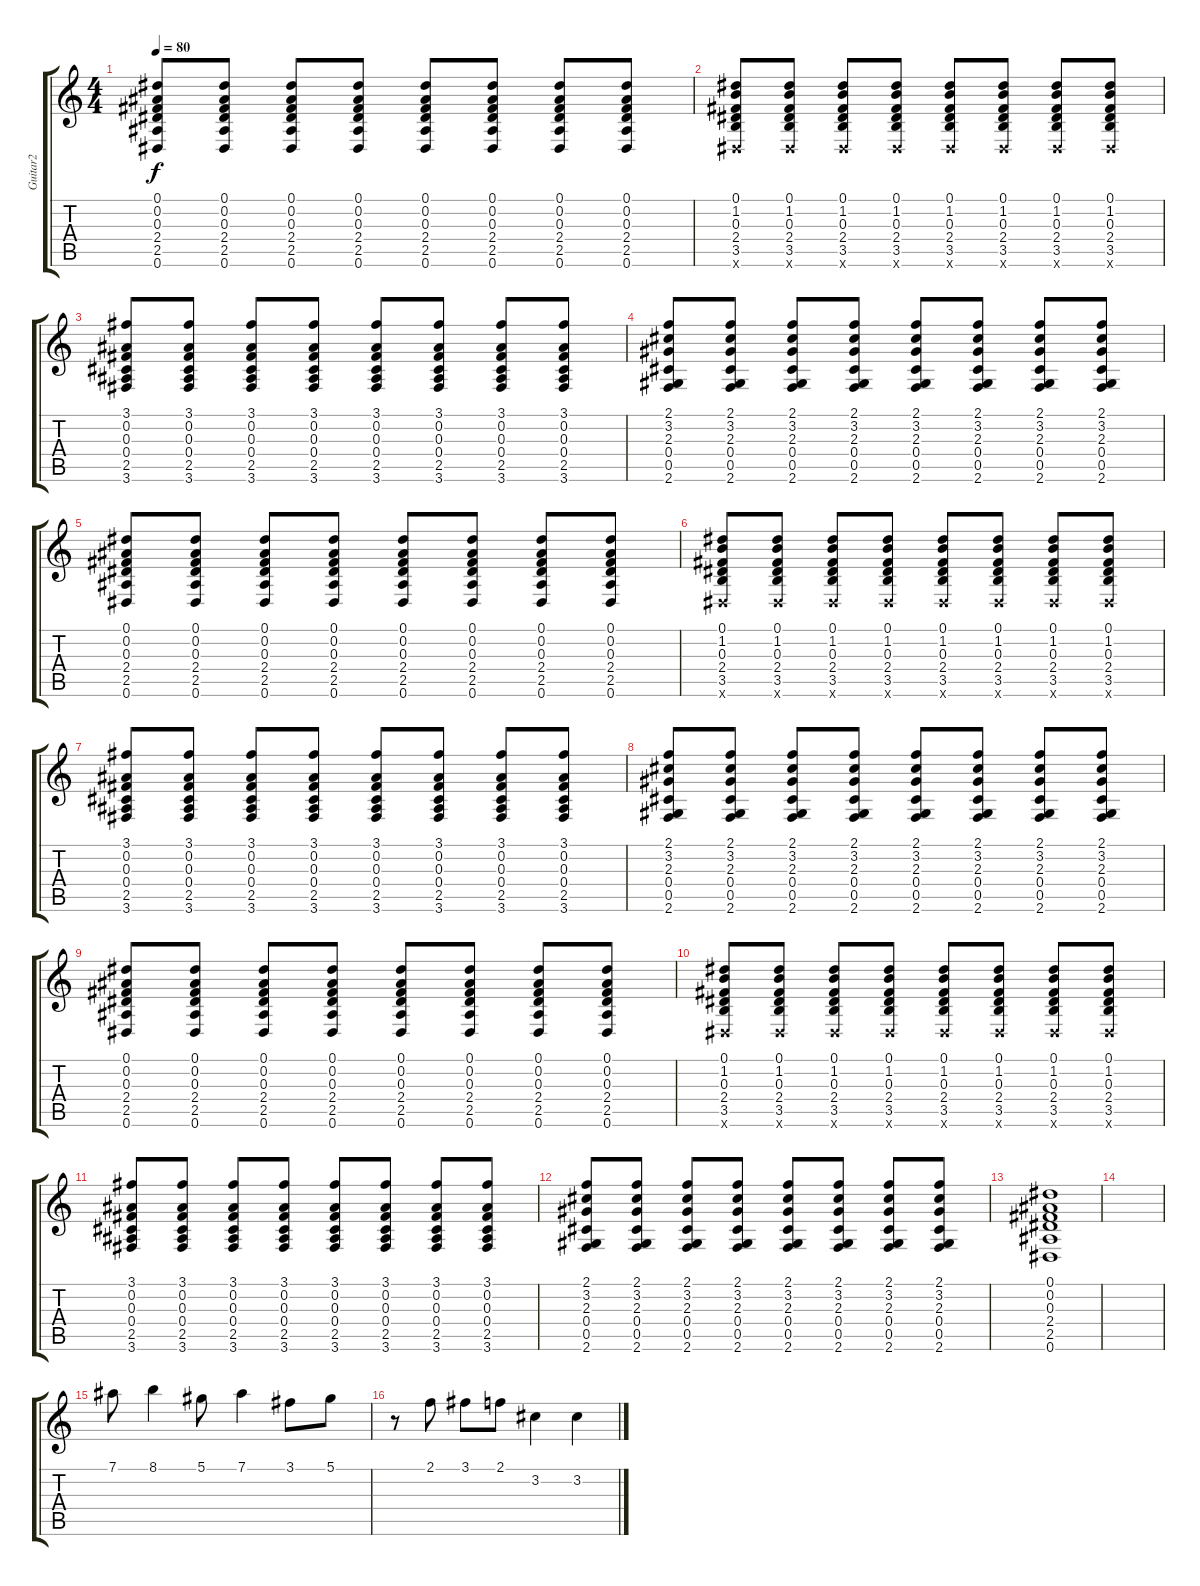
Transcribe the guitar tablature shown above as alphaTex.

\track ("Guitar2" "Guitar2") {instrument overdrivenguitar}
\staff {score tabs}
\tuning (Eb4 Bb3 Gb3 Db3 Ab2 Eb2) {hide}
\ts (4 4)
\tempo 80
\clef g2
\ks c
(0.1 0.2 0.3 2.4 2.5 0.6).8{dy f} (0.1 0.2 0.3 2.4 2.5 0.6).8 (0.1 0.2 0.3 2.4 2.5 0.6).8 (0.1 0.2 0.3 2.4 2.5 0.6).8 (0.1 0.2 0.3 2.4 2.5 0.6).8 (0.1 0.2 0.3 2.4 2.5 0.6).8 (0.1 0.2 0.3 2.4 2.5 0.6).8 (0.1 0.2 0.3 2.4 2.5 0.6).8 |
(0.1 1.2 0.3 2.4 3.5 0.6{x}).8 (0.1 1.2 0.3 2.4 3.5 0.6{x}).8 (0.1 1.2 0.3 2.4 3.5 0.6{x}).8 (0.1 1.2 0.3 2.4 3.5 0.6{x}).8 (0.1 1.2 0.3 2.4 3.5 0.6{x}).8 (0.1 1.2 0.3 2.4 3.5 0.6{x}).8 (0.1 1.2 0.3 2.4 3.5 0.6{x}).8 (0.1 1.2 0.3 2.4 3.5 0.6{x}).8 |
(3.1 0.2 0.3 0.4 2.5 3.6).8 (3.1 0.2 0.3 0.4 2.5 3.6).8 (3.1 0.2 0.3 0.4 2.5 3.6).8 (3.1 0.2 0.3 0.4 2.5 3.6).8 (3.1 0.2 0.3 0.4 2.5 3.6).8 (3.1 0.2 0.3 0.4 2.5 3.6).8 (3.1 0.2 0.3 0.4 2.5 3.6).8 (3.1 0.2 0.3 0.4 2.5 3.6).8 |
(2.1 3.2 2.3 0.4 0.5 2.6).8 (2.1 3.2 2.3 0.4 0.5 2.6).8 (2.1 3.2 2.3 0.4 0.5 2.6).8 (2.1 3.2 2.3 0.4 0.5 2.6).8 (2.1 3.2 2.3 0.4 0.5 2.6).8 (2.1 3.2 2.3 0.4 0.5 2.6).8 (2.1 3.2 2.3 0.4 0.5 2.6).8 (2.1 3.2 2.3 0.4 0.5 2.6).8 |
(0.1 0.2 0.3 2.4 2.5 0.6).8 (0.1 0.2 0.3 2.4 2.5 0.6).8 (0.1 0.2 0.3 2.4 2.5 0.6).8 (0.1 0.2 0.3 2.4 2.5 0.6).8 (0.1 0.2 0.3 2.4 2.5 0.6).8 (0.1 0.2 0.3 2.4 2.5 0.6).8 (0.1 0.2 0.3 2.4 2.5 0.6).8 (0.1 0.2 0.3 2.4 2.5 0.6).8 |
(0.1 1.2 0.3 2.4 3.5 0.6{x}).8 (0.1 1.2 0.3 2.4 3.5 0.6{x}).8 (0.1 1.2 0.3 2.4 3.5 0.6{x}).8 (0.1 1.2 0.3 2.4 3.5 0.6{x}).8 (0.1 1.2 0.3 2.4 3.5 0.6{x}).8 (0.1 1.2 0.3 2.4 3.5 0.6{x}).8 (0.1 1.2 0.3 2.4 3.5 0.6{x}).8 (0.1 1.2 0.3 2.4 3.5 0.6{x}).8 |
(3.1 0.2 0.3 0.4 2.5 3.6).8 (3.1 0.2 0.3 0.4 2.5 3.6).8 (3.1 0.2 0.3 0.4 2.5 3.6).8 (3.1 0.2 0.3 0.4 2.5 3.6).8 (3.1 0.2 0.3 0.4 2.5 3.6).8 (3.1 0.2 0.3 0.4 2.5 3.6).8 (3.1 0.2 0.3 0.4 2.5 3.6).8 (3.1 0.2 0.3 0.4 2.5 3.6).8 |
(2.1 3.2 2.3 0.4 0.5 2.6).8 (2.1 3.2 2.3 0.4 0.5 2.6).8 (2.1 3.2 2.3 0.4 0.5 2.6).8 (2.1 3.2 2.3 0.4 0.5 2.6).8 (2.1 3.2 2.3 0.4 0.5 2.6).8 (2.1 3.2 2.3 0.4 0.5 2.6).8 (2.1 3.2 2.3 0.4 0.5 2.6).8 (2.1 3.2 2.3 0.4 0.5 2.6).8 |
(0.1 0.2 0.3 2.4 2.5 0.6).8 (0.1 0.2 0.3 2.4 2.5 0.6).8 (0.1 0.2 0.3 2.4 2.5 0.6).8 (0.1 0.2 0.3 2.4 2.5 0.6).8 (0.1 0.2 0.3 2.4 2.5 0.6).8 (0.1 0.2 0.3 2.4 2.5 0.6).8 (0.1 0.2 0.3 2.4 2.5 0.6).8 (0.1 0.2 0.3 2.4 2.5 0.6).8 |
(0.1 1.2 0.3 2.4 3.5 0.6{x}).8 (0.1 1.2 0.3 2.4 3.5 0.6{x}).8 (0.1 1.2 0.3 2.4 3.5 0.6{x}).8 (0.1 1.2 0.3 2.4 3.5 0.6{x}).8 (0.1 1.2 0.3 2.4 3.5 0.6{x}).8 (0.1 1.2 0.3 2.4 3.5 0.6{x}).8 (0.1 1.2 0.3 2.4 3.5 0.6{x}).8 (0.1 1.2 0.3 2.4 3.5 0.6{x}).8 |
(3.1 0.2 0.3 0.4 2.5 3.6).8 (3.1 0.2 0.3 0.4 2.5 3.6).8 (3.1 0.2 0.3 0.4 2.5 3.6).8 (3.1 0.2 0.3 0.4 2.5 3.6).8 (3.1 0.2 0.3 0.4 2.5 3.6).8 (3.1 0.2 0.3 0.4 2.5 3.6).8 (3.1 0.2 0.3 0.4 2.5 3.6).8 (3.1 0.2 0.3 0.4 2.5 3.6).8 |
(2.1 3.2 2.3 0.4 0.5 2.6).8 (2.1 3.2 2.3 0.4 0.5 2.6).8 (2.1 3.2 2.3 0.4 0.5 2.6).8 (2.1 3.2 2.3 0.4 0.5 2.6).8 (2.1 3.2 2.3 0.4 0.5 2.6).8 (2.1 3.2 2.3 0.4 0.5 2.6).8 (2.1 3.2 2.3 0.4 0.5 2.6).8 (2.1 3.2 2.3 0.4 0.5 2.6).8 |
(0.1 0.2 0.3 2.4 2.5 0.6).1 |
|
7.1.8 8.1.4 5.1.8 7.1.4 3.1.8 5.1.8 |
r.8 2.1.8 3.1.8 2.1.8 3.2.4 3.2.4
